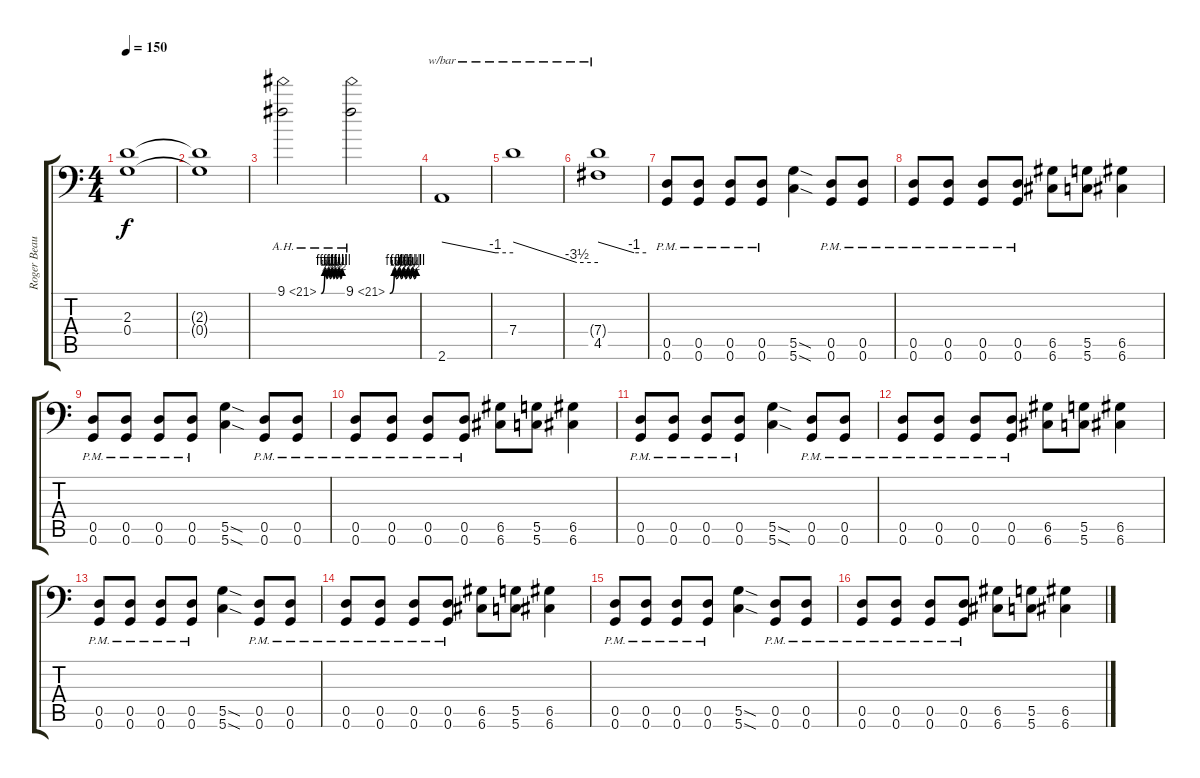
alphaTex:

\track ("Roger Beaujard(Lead Guitar)" "Roger Beau") {instrument distortionguitar}
\staff {score tabs}
\tuning (A3 E3 C3 G2 D2 G1) {hide}
\ts (4 4)
\tempo 150
\clef f4
\ks c
(2.3{t} 0.4{t}).1{dy f} |
(2.3{t} 0.4{t}).1 |
9.1{be (custom 0 0 10 4 15 2 20 4 25 2 30 4 35 2 40 4 44 2 50 4 55 2 60 4) ah 12}.2 9.1{be (custom 0 0 10 4 14 2 20 4 25 2 30 4 35 2 40 4 45 2 50 4 55 2 60 4) ah 12}.2 |
2.6.1{tbe (custom default 0 0 45 -4 60 -4)} |
7.4.1{tbe (custom default 0 0 45 -14 60 -14)} |
(7.4{t} 4.5).1{tbe (custom default 0 0 45 -4 60 -4)} |
(0.5{pm} 0.6{pm}).8 (0.5{pm} 0.6{pm}).8 (0.5{pm} 0.6{pm}).8 (0.5{pm} 0.6{pm}).8 (5.5{sod} 5.6{sod}).4 (0.5{pm} 0.6{pm}).8 (0.5{pm} 0.6{pm}).8 |
(0.5{pm} 0.6{pm}).8 (0.5{pm} 0.6{pm}).8 (0.5{pm} 0.6{pm}).8 (0.5{pm} 0.6{pm}).8 (6.5 6.6).8 (5.5 5.6).8 (6.5 6.6).4 |
(0.5{pm} 0.6{pm}).8 (0.5{pm} 0.6{pm}).8 (0.5{pm} 0.6{pm}).8 (0.5{pm} 0.6{pm}).8 (5.5{sod} 5.6{sod}).4 (0.5{pm} 0.6{pm}).8 (0.5{pm} 0.6{pm}).8 |
(0.5{pm} 0.6{pm}).8 (0.5{pm} 0.6{pm}).8 (0.5{pm} 0.6{pm}).8 (0.5{pm} 0.6{pm}).8 (6.5 6.6).8 (5.5 5.6).8 (6.5 6.6).4 |
(0.5{pm} 0.6{pm}).8 (0.5{pm} 0.6{pm}).8 (0.5{pm} 0.6{pm}).8 (0.5{pm} 0.6{pm}).8 (5.5{sod} 5.6{sod}).4 (0.5{pm} 0.6{pm}).8 (0.5{pm} 0.6{pm}).8 |
(0.5{pm} 0.6{pm}).8 (0.5{pm} 0.6{pm}).8 (0.5{pm} 0.6{pm}).8 (0.5{pm} 0.6{pm}).8 (6.5 6.6).8 (5.5 5.6).8 (6.5 6.6).4 |
(0.5{pm} 0.6{pm}).8 (0.5{pm} 0.6{pm}).8 (0.5{pm} 0.6{pm}).8 (0.5{pm} 0.6{pm}).8 (5.5{sod} 5.6{sod}).4 (0.5{pm} 0.6{pm}).8 (0.5{pm} 0.6{pm}).8 |
(0.5{pm} 0.6{pm}).8 (0.5{pm} 0.6{pm}).8 (0.5{pm} 0.6{pm}).8 (0.5{pm} 0.6{pm}).8 (6.5 6.6).8 (5.5 5.6).8 (6.5 6.6).4 |
(0.5{pm} 0.6{pm}).8 (0.5{pm} 0.6{pm}).8 (0.5{pm} 0.6{pm}).8 (0.5{pm} 0.6{pm}).8 (5.5{sod} 5.6{sod}).4 (0.5{pm} 0.6{pm}).8 (0.5{pm} 0.6{pm}).8 |
(0.5{pm} 0.6{pm}).8 (0.5{pm} 0.6{pm}).8 (0.5{pm} 0.6{pm}).8 (0.5{pm} 0.6{pm}).8 (6.5 6.6).8 (5.5 5.6).8 (6.5 6.6).4
